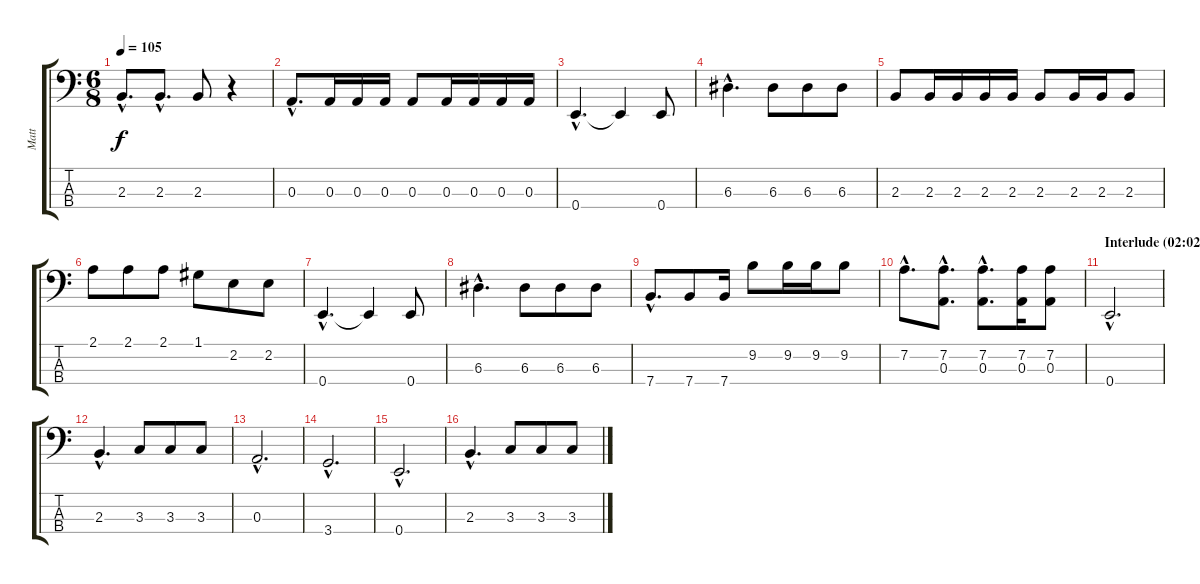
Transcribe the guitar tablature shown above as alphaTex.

\track ("Matt" "Matt") {instrument electricbasspick}
\staff {score tabs}
\tuning (G2 D2 A1 E1) {hide}
\ts (6 8)
\tempo 105
\clef f4
\ks c
2.3{hac}.8{d dy f} 2.3{hac}.8{d} 2.3.8 r.4 |
0.3{hac}.8{d} 0.3.16 0.3.16 0.3.16 0.3.8 0.3.16 0.3.16 0.3.16 0.3.16 |
0.4{hac}.4{d} 0.4{t}.4 0.4.8 |
6.3{hac}.4{d} 6.3.8 6.3.8 6.3.8 |
2.3.8 2.3.16 2.3.16 2.3.16 2.3.16 2.3.8 2.3.16 2.3.16 2.3.8 |
2.1.8 2.1.8 2.1.8 1.1.8 2.2.8 2.2.8 |
0.4{hac}.4{d} 0.4{t}.4 0.4.8 |
6.3{hac}.4{d} 6.3.8 6.3.8 6.3.8 |
7.4{hac}.8{d} 7.4.8 7.4.16 9.2.8 9.2.16 9.2.16 9.2.8 |
7.2{hac}.8{d} (7.2{hac} 0.3{hac}).8{d} (7.2{hac} 0.3{hac}).8{d} (7.2 0.3).16 (7.2 0.3).8 |
\section ("" "Interlude (02:02)")
0.4{hac}.2{d} |
2.3{hac}.4{d} 3.3.8 3.3.8 3.3.8 |
0.3{hac}.2{d} |
3.4{hac}.2{d} |
0.4{hac}.2{d} |
2.3{hac}.4{d} 3.3.8 3.3.8 3.3.8
